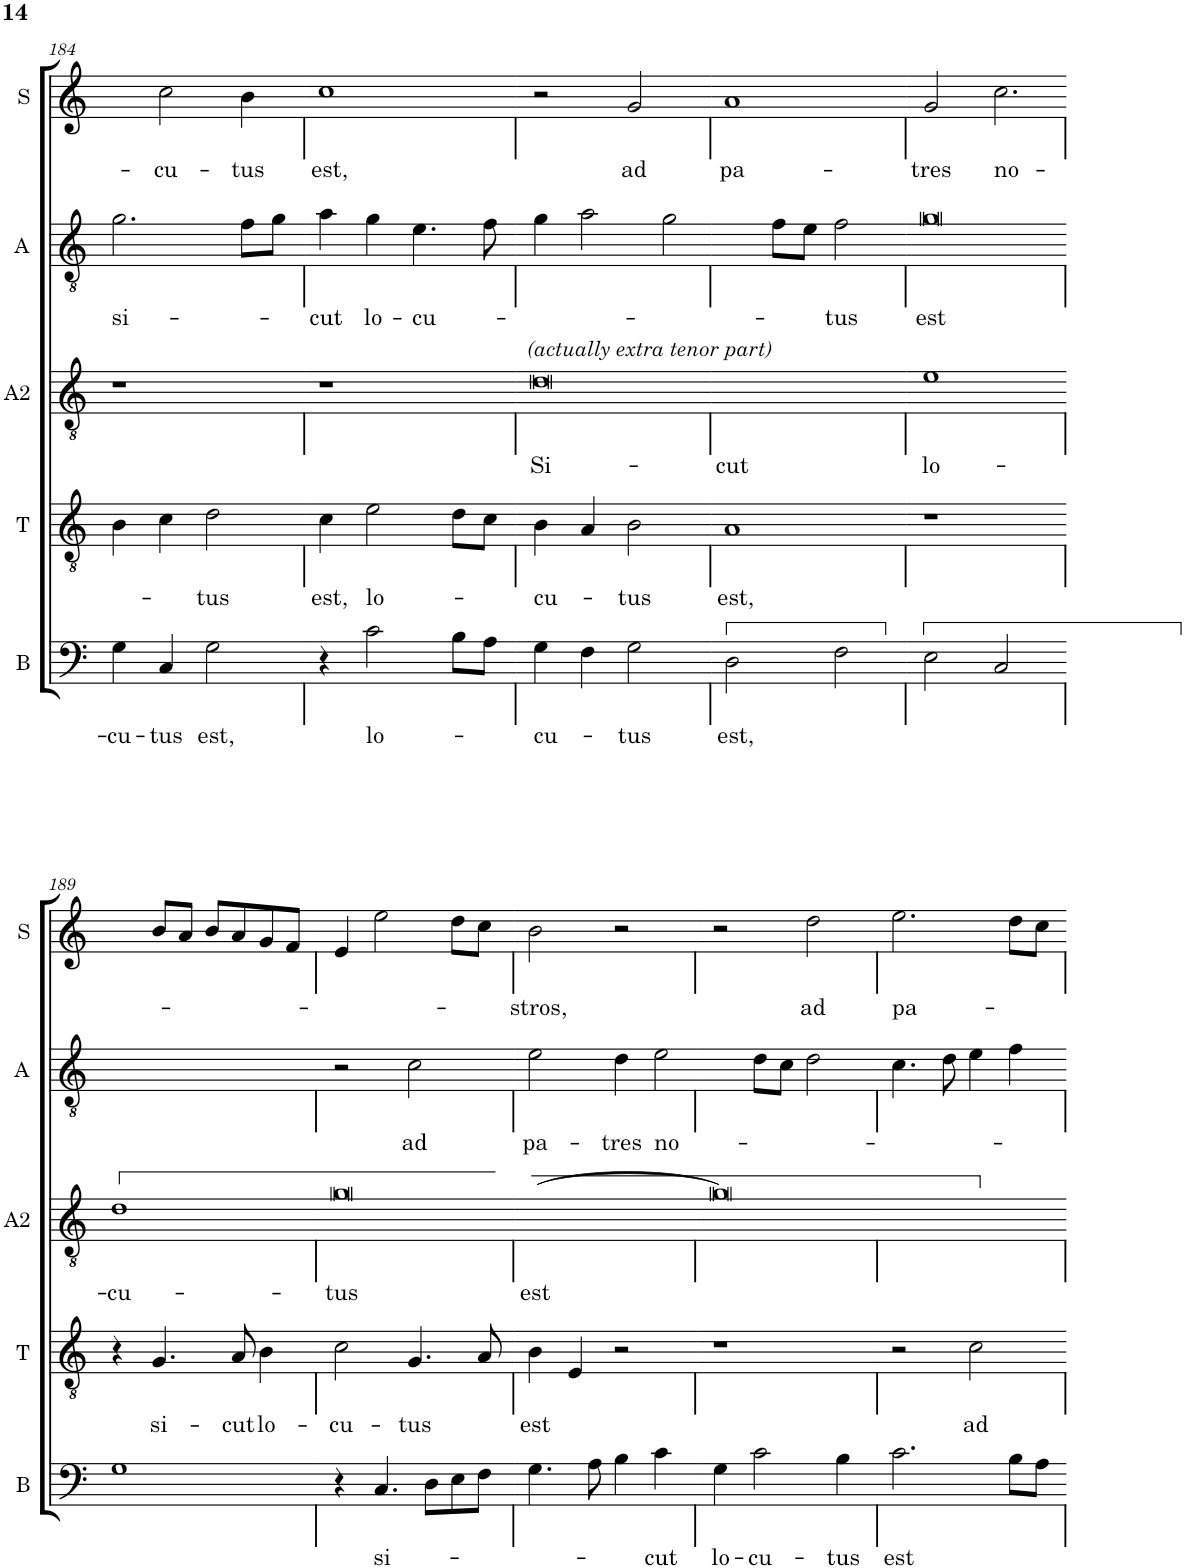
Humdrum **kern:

**kern	**text	**kern	**text	**kern	**text	**kern	**text	**kern	**text
*part5	*part5	*part4	*part4	*part3	*part3	*part2	*part2	*part1	*part1
*staff5	*staff5	*staff4	*staff4	*staff3	*staff3	*staff2	*staff2	*staff1	*staff1
*I"B	*	*I"T	*	*I"A2	*	*I"A	*	*I"S	*
*I'B	*	*I'T	*	*I'A2	*	*I'A	*	*I'S	*
!!LO:PB:g=z
*clefF4	*	*clefGv2	*	*clefGv2	*	*clefGv2	*	*clefG2	*
*k[]	*	*k[]	*	*k[]	*	*k[]	*	*k[]	*
*M2/2	*	*M2/2	*	*M2/2	*	*M2/2	*	*M2/2	*
*met(c|)	*	*met(c|)	*	*met(c|)	*	*met(c|)	*	*met(c|)	*
=184	=184	=184	=184	=184	=184	=184	=184	=184	=184
!	!LO:LY:b	!	!	!	!	!	!LO:LY:b	!	!
4G\	-cu-	4B\	.	1r	.	2.g\	si-	4dd\]	.
!	!LO:LY:b	!	!	!	!	!	!	!	!LO:LY:b
4C/	-tus	4c\	.	.	.	.	.	2cc\	-cu-
!	!LO:LY:b	!	!LO:LY:b	!	!	!	!	!	!
2G\	est,	2d\	-tus	.	.	.	.	.	.
!	!	!	!	!	!	!	!	!	!LO:LY:b
.	.	.	.	.	.	8f\L	.	4b\	-tus
.	.	.	.	.	.	8g\J	.	.	.
=185	=185	=185	=185	=185	=185	=185	=185	=185	=185
!	!	!	!LO:LY:b	!	!	!	!LO:LY:b	!	!LO:LY:b
4r	.	4c\	est,	1r	.	4a\	-cut	1cc	est,
!	!LO:LY:b	!	!LO:LY:b	!	!	!	!LO:LY:b	!	!
2c\	lo-	2e\	lo-	.	.	4g\	lo-	.	.
!	!	!	!	!	!	!	!LO:LY:b	!	!
.	.	.	.	.	.	4.e\	-cu-	.	.
8B\L	.	8d\L	.	.	.	.	.	.	.
8A\J	.	8c\J	.	.	.	8f\	.	.	.
=186	=186	=186	=186	=186	=186	=186	=186	=186	=186
!	!	!	!	!LO:TX:a:i:t=(actually extra tenor part)	!	!	!	!	!
!	!LO:LY:b	!	!LO:LY:b	!	!LO:LY:b	!	!	!	!
4G\	-cu-	4B\	-cu-	[1d	Si-	4g\	.	2r	.
4F\	.	4A/	.	.	.	2a\	.	.	.
!	!LO:LY:b	!	!LO:LY:b	!	!	!	!	!	!LO:LY:b
2G\	-tus	2B\	-tus	.	.	.	.	2g/	ad
.	.	.	.	.	.	[4g\	.	.	.
=187	=187	=187	=187	=187	=187	=187	=187	=187	=187
!	!LO:LY:b	!	!LO:LY:b	!	!LO:LY:b	!	!	!	!LO:LY:b
2D\	est,	1A	est,	1d]	-cut	4g\]	.	1a	pa-
.	.	.	.	.	.	8f\L	.	.	.
.	.	.	.	.	.	8e\J	.	.	.
!	!	!	!	!	!	!	!LO:LY:b	!	!
2F\	.	.	.	.	.	2f\	-tus	.	.
=188	=188	=188	=188	=188	=188	=188	=188	=188	=188
!	!	!	!	!	!LO:LY:b	!	!LO:LY:b	!	!LO:LY:b
2E\	.	1r	.	1e	lo-	[1g	est	2g/	-tres
!	!	!	!	!	!	!	!	!LO:N:vis=2.	!LO:LY:b
2C/	.	.	.	.	.	.	.	[2cc\	no-
!!LO:LB:g=z
=189	=189	=189	=189	=189	=189	=189	=189	=189	=189
!	!	!	!	!	!LO:LY:b	!	!	!	!
1G	.	4r	.	1d	-cu-	1g]	.	4cc\]	.
!	!	!	!LO:LY:b	!	!	!	!	!	!
.	.	4.G/	si-	.	.	.	.	8b/L	.
.	.	.	.	.	.	.	.	8a/J	.
.	.	.	.	.	.	.	.	8b/L	.
!	!	!	!LO:LY:b	!	!	!	!	!	!
.	.	8A/	-cut	.	.	.	.	8a/	.
!	!	!	!LO:LY:b	!	!	!	!	!	!
.	.	4B\	lo-	.	.	.	.	8g/	.
.	.	.	.	.	.	.	.	8f/J	.
=190	=190	=190	=190	=190	=190	=190	=190	=190	=190
!	!	!	!LO:LY:b	!	!LO:LY:b	!	!	!	!
4r	.	2c\	-cu-	[1g	-tus	2r	.	4e/	.
!	!LO:LY:b	!	!	!	!	!	!	!	!
4.C/	si-	.	.	.	.	.	.	2ee\	.
!	!	!	!LO:LY:b	!	!	!	!LO:LY:b	!	!
.	.	4.G/	-tus	.	.	2c\	ad	.	.
8D\L	.	.	.	.	.	.	.	.	.
8E\	.	.	.	.	.	.	.	8dd\L	.
8F\J	.	8A/	.	.	.	.	.	8cc\J	.
=191	=191	=191	=191	=191	=191	=191	=191	=191	=191
!	!	!	!LO:LY:b	!	!LO:LY:b	!	!LO:LY:b	!	!LO:LY:b
4.G\	.	4B\	est	1g_	est	2e\	pa-	2b\	-stros,
.	.	4E/	.	.	.	.	.	.	.
8A\	.	.	.	.	.	.	.	.	.
!	!	!	!	!	!	!	!LO:LY:b	!	!
4B\	.	2r	.	.	.	4d\	-tres	2r	.
!	!LO:LY:b	!	!	!	!	!	!LO:LY:b	!	!
4c\	-cut	.	.	.	.	[4e\	no-	.	.
=192	=192	=192	=192	=192	=192	=192	=192	=192	=192
!	!LO:LY:b	!	!	!	!	!	!	!	!
4G\	lo-	1r	.	1g_	.	4e\]	.	2r	.
!	!LO:LY:b	!	!	!	!	!	!	!	!
2c\	-cu-	.	.	.	.	8d\L	.	.	.
.	.	.	.	.	.	8c\J	.	.	.
!	!	!	!	!	!	!	!	!	!LO:LY:b
.	.	.	.	.	.	2d\	.	2dd\	ad
!	!LO:LY:b	!	!	!	!	!	!	!	!
4B\	-tus	.	.	.	.	.	.	.	.
=193	=193	=193	=193	=193	=193	=193	=193	=193	=193
!	!LO:LY:b	!	!	!	!	!	!	!	!LO:LY:b
2.c\	est	2r	.	1g]	.	4.c\	.	2.ee\	pa-
.	.	.	.	.	.	8d\	.	.	.
!	!	!	!LO:LY:b	!	!	!	!	!	!
.	.	2c\	ad	.	.	4e\	.	.	.
8B\L	.	.	.	.	.	4f\	.	8dd\L	.
8A\J	.	.	.	.	.	.	.	8cc\J	.
=	=	=	=	=	=	=	=	=	=
*-	*-	*-	*-	*-	*-	*-	*-	*-	*-
